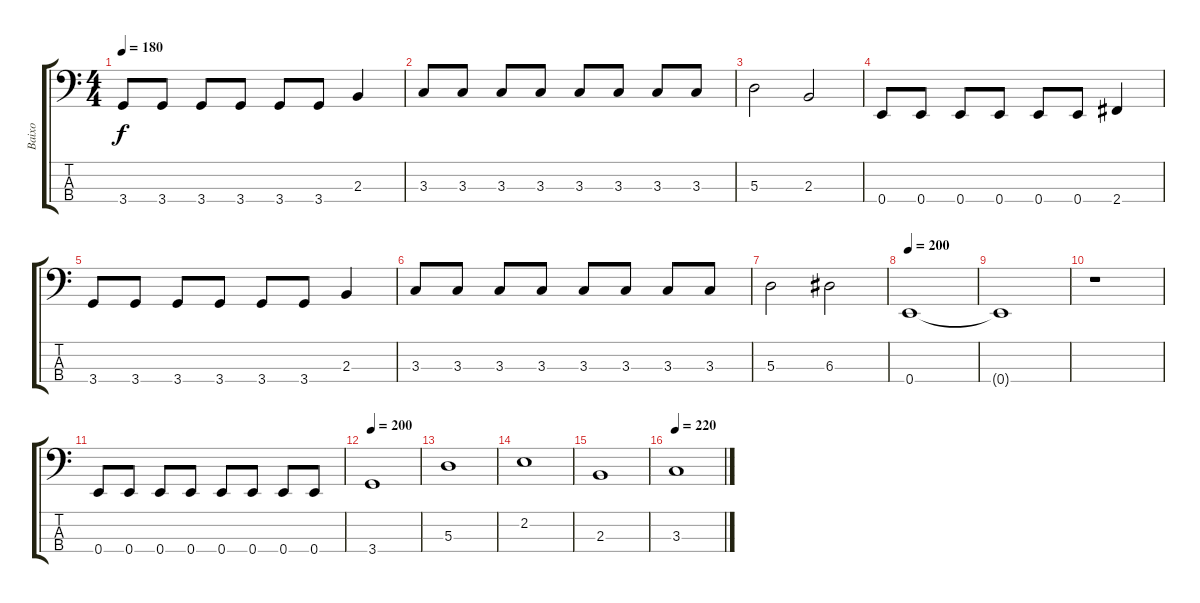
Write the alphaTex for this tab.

\track ("Baixo" "Baixo") {instrument electricbassfinger}
\staff {score tabs}
\tuning (G2 D2 A1 E1) {hide}
\ts (4 4)
\tempo 180
\clef f4
\ks c
3.4.8{dy f} 3.4.8 3.4.8 3.4.8 3.4.8 3.4.8 2.3.4 |
3.3.8 3.3.8 3.3.8 3.3.8 3.3.8 3.3.8 3.3.8 3.3.8 |
5.3.2 2.3.2 |
0.4.8 0.4.8 0.4.8 0.4.8 0.4.8 0.4.8 2.4.4 |
3.4.8 3.4.8 3.4.8 3.4.8 3.4.8 3.4.8 2.3.4 |
3.3.8 3.3.8 3.3.8 3.3.8 3.3.8 3.3.8 3.3.8 3.3.8 |
5.3.2 6.3.2 |
\tempo 200
0.4.1 |
0.4{t}.1 |
r.1 |
0.4.8 0.4.8 0.4.8 0.4.8 0.4.8 0.4.8 0.4.8 0.4.8 |
\tempo 200
3.4.1 |
5.3.1 |
2.2.1 |
2.3.1 |
\tempo 220
3.3.1
